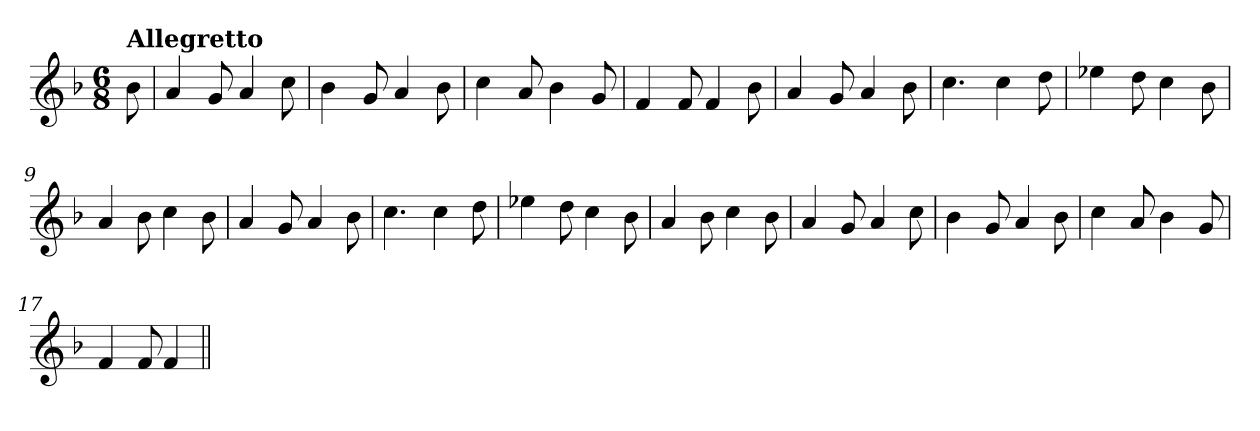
**kern
*part1
*staff1
*clefG2
*k[b-]
*F:
*M6/8
=1
!LO:TX:a:B:t=Allegretto
8b-\
=2
4a/
8g/
4a/
8cc\
=3
4b-\
8g/
4a/
8b-\
=4
4cc\
8a/
4b-\
8g/
=5
4f/
8f/
4f/
8b-\
=6
4a/
8g/
4a/
8b-\
=7
4.cc\
4cc\
8dd\
=8
4ee-X\
8dd\
4cc\
8b-\
=9
4a/
8b-\
4cc\
8b-\
=10
4a/
8g/
4a/
8b-\
!!LO:LB:g=z
=11
4.cc\
4cc\
8dd\
=12
4ee-X\
8dd\
4cc\
8b-\
=13
4a/
8b-\
4cc\
8b-\
=14
4a/
8g/
4a/
8cc\
=15
4b-\
8g/
4a/
8b-\
=16
4cc\
8a/
4b-\
8g/
=17
4f/
8f/
4f/
=||
*-
